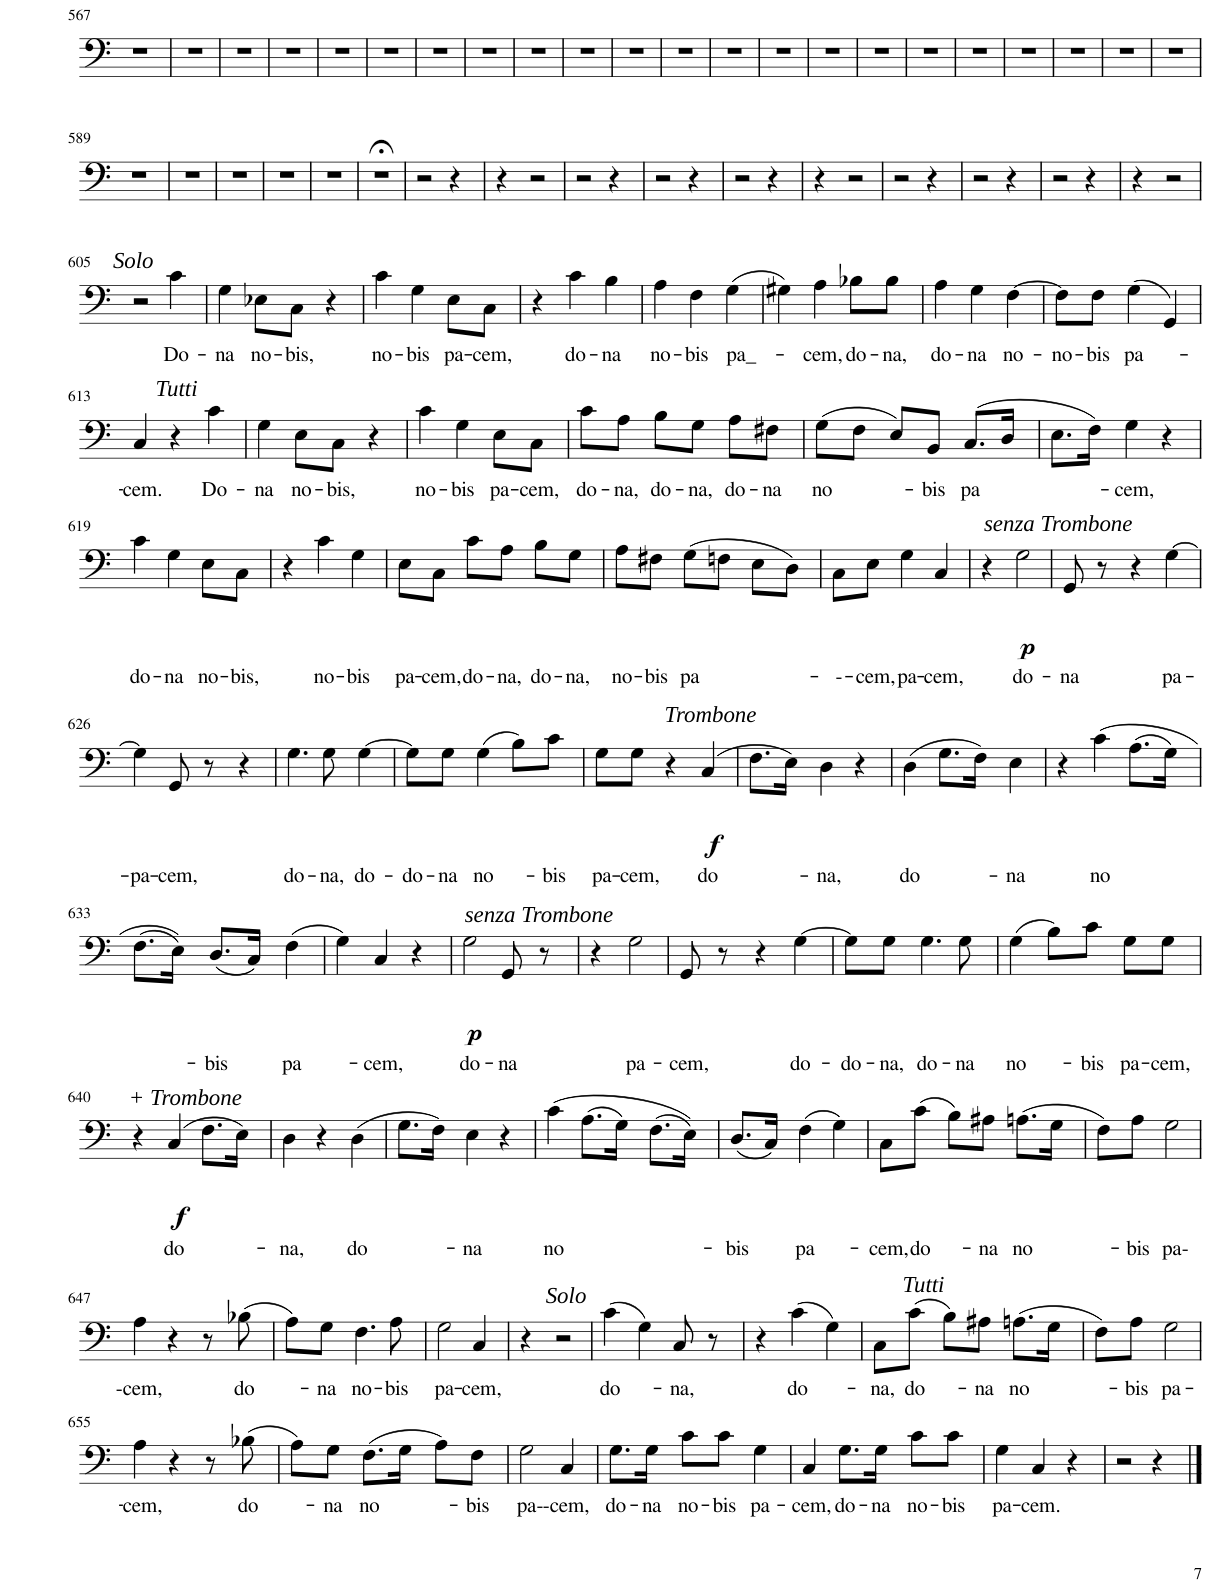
**kern	**text	**dynam
*part1	*part1	*part1
*staff1	*staff1	*staff1
*I"Baß + Pos.	*	*
!!LO:PB:g=z
*clefF4	*	*
*k[]	*	*
*M3/4	*	*
=567	=567	=567
2.r	.	.
=568	=568	=568
2.r	.	.
=569	=569	=569
2.r	.	.
=570	=570	=570
2.r	.	.
=571	=571	=571
2.r	.	.
=572	=572	=572
2.r	.	.
=573	=573	=573
2.r	.	.
=574	=574	=574
2.r	.	.
=575	=575	=575
2.r	.	.
=576	=576	=576
2.r	.	.
=577	=577	=577
2.r	.	.
=578	=578	=578
2.r	.	.
=579	=579	=579
2.r	.	.
=580	=580	=580
2.r	.	.
=581	=581	=581
2.r	.	.
=582	=582	=582
2.r	.	.
=583	=583	=583
2.r	.	.
=584	=584	=584
2.r	.	.
=585	=585	=585
2.r	.	.
=586	=586	=586
2.r	.	.
=587	=587	=587
2.r	.	.
=588	=588	=588
2.r	.	.
!!LO:LB:g=z
=589	=589	=589
2.r	.	.
=590	=590	=590
2.r	.	.
=591	=591	=591
2.r	.	.
=592	=592	=592
2.r	.	.
=593	=593	=593
2.r	.	.
=594	=594	=594
2.r;<	.	.
=595	=595	=595
2r	.	.
4r	.	.
=596	=596	=596
4r	.	.
2r	.	.
=597	=597	=597
2r	.	.
4r	.	.
=598	=598	=598
2r	.	.
4r	.	.
=599	=599	=599
2r	.	.
4r	.	.
=600	=600	=600
4r	.	.
2r	.	.
=601	=601	=601
2r	.	.
4r	.	.
=602	=602	=602
2r	.	.
4r	.	.
=603	=603	=603
2r	.	.
4r	.	.
=604	=604	=604
4r	.	.
2r	.	.
!!LO:LB:g=z
=605	=605	=605
2r	.	.
!LO:TX:a:i:t=Solo	!	!
!	!LO:LY:b	!
4c\	Do-	.
=606	=606	=606
!	!LO:LY:b	!
4G\	na	.
!	!LO:LY:b	!
8E-X\L	no-	.
!	!LO:LY:b	!
8C\J	bis,	.
4r	.	.
=607	=607	=607
!	!LO:LY:b	!
4c\	no-	.
!	!LO:LY:b	!
4G\	bis	.
!	!LO:LY:b	!
8E\L	pa-	.
!	!LO:LY:b	!
8C\J	cem,	.
=608	=608	=608
4r	.	.
!	!LO:LY:b	!
4c\	do-	.
!	!LO:LY:b	!
4B\	na	.
=609	=609	=609
!	!LO:LY:b	!
4A\	no-	.
!	!LO:LY:b	!
4F\	bis	.
!	!LO:LY:b	!
(4G\	pa_-	.
=610	=610	=610
4G#X\)	.	.
!	!LO:LY:b	!
4A\	cem,	.
!	!LO:LY:b	!
8B-X\L	do-	.
!	!LO:LY:b	!
8B-\J	na,	.
=611	=611	=611
!	!LO:LY:b	!
4A\	do-	.
!	!LO:LY:b	!
4G\	na	.
!	!LO:LY:b	!
[4F\	no-	.
=612	=612	=612
!	!LO:LY:b	!
8F\L]	no-	.
!	!LO:LY:b	!
8F\J	bis	.
!	!LO:LY:b	!
(4G\	pa	.
4GG/)	.	.
!!LO:LB:g=z
=613	=613	=613
!	!LO:LY:b	!
4C/	cem.	.
4r	.	.
!LO:TX:a:i:t=Tutti	!	!
!	!LO:LY:b	!
4c\	Do-	.
=614	=614	=614
!	!LO:LY:b	!
4G\	na	.
!	!LO:LY:b	!
8E\L	no-	.
!	!LO:LY:b	!
8C\J	bis,	.
4r	.	.
=615	=615	=615
!	!LO:LY:b	!
4c\	no-	.
!	!LO:LY:b	!
4G\	bis	.
!	!LO:LY:b	!
8E\L	pa-	.
!	!LO:LY:b	!
8C\J	cem,	.
=616	=616	=616
!	!LO:LY:b	!
8c\L	do-	.
!	!LO:LY:b	!
8A\J	na,	.
!	!LO:LY:b	!
8B\L	do-	.
!	!LO:LY:b	!
8G\J	na,	.
!	!LO:LY:b	!
8A\L	do-	.
!	!LO:LY:b	!
8F#X\J	na	.
=617	=617	=617
!	!LO:LY:b	!
(8G\L	no	.
8F\J	.	.
8E/L)	.	.
!	!LO:LY:b	!
8BB/J	bis	.
!	!LO:LY:b	!
(8.C/L	pa	.
16D/Jk	.	.
=618	=618	=618
8.E\L	.	.
16F\Jk)	.	.
!	!LO:LY:b	!
4G\	cem,	.
4r	.	.
!!LO:LB:g=z
=619	=619	=619
!	!LO:LY:b	!
4c\	do-	.
!	!LO:LY:b	!
4G\	na	.
!	!LO:LY:b	!
8E\L	no-	.
!	!LO:LY:b	!
8C\J	bis,	.
=620	=620	=620
4r	.	.
!	!LO:LY:b	!
4c\	no-	.
!	!LO:LY:b	!
4G\	bis	.
=621	=621	=621
!	!LO:LY:b	!
8E\L	pa-	.
!	!LO:LY:b	!
8C\J	cem,	.
!	!LO:LY:b	!
8c\L	do-	.
!	!LO:LY:b	!
8A\J	na,	.
!	!LO:LY:b	!
8B\L	do-	.
!	!LO:LY:b	!
8G\J	na,	.
=622	=622	=622
!	!LO:LY:b	!
8A\L	no-	.
!	!LO:LY:b	!
8F#X\J	bis	.
!	!LO:LY:b	!
(8G\L	pa	.
8Fn\J	.	.
8E\L	.	.
8D\J)	.	.
=623	=623	=623
!	!LO:LY:b	!
8C\L	--	.
!	!LO:LY:b	!
8E\J	cem,	.
!	!LO:LY:b	!
4G\	pa-	.
!	!LO:LY:b	!
4C/	cem,	.
=624	=624	=624
4r	.	.
!LO:TX:a:i:t=senza Trombone	!	!
!	!LO:LY:b	!LO:DY:b
2G\	do-	p
=625	=625	=625
!	!LO:LY:b	!
8GG/	na	.
8r	.	.
4r	.	.
!	!LO:LY:b	!
[4G\	pa-	.
!!LO:LB:g=z
=626	=626	=626
!	!LO:LY:b	!
4G\]	pa-	.
!	!LO:LY:b	!
8GG/	cem,	.
8r	.	.
4r	.	.
=627	=627	=627
!	!LO:LY:b	!
4.G\	do-	.
!	!LO:LY:b	!
8G\	na,	.
!	!LO:LY:b	!
[4G\	do-	.
=628	=628	=628
!	!LO:LY:b	!
8G\L]	do-	.
!	!LO:LY:b	!
8G\J	na	.
!	!LO:LY:b	!
(4G\	no	.
8B\L)	.	.
!	!LO:LY:b	!
8c\J	bis	.
=629	=629	=629
!	!LO:LY:b	!
8G\L	pa-	.
!	!LO:LY:b	!
8G\J	cem,	.
4r	.	.
!LO:TX:a:i:t=Trombone	!	!
!	!LO:LY:b	!LO:DY:b
(4C/	do	f
=630	=630	=630
8.F\L	.	.
16E\Jk)	.	.
!	!LO:LY:b	!
4D\	na,	.
4r	.	.
=631	=631	=631
!	!LO:LY:b	!
(4D\	do	.
8.G\L	.	.
16F\Jk)	.	.
!	!LO:LY:b	!
4E\	na	.
=632	=632	=632
4r	.	.
!	!LO:LY:b	!
(4c\	no	.
(8.A\L	.	.
16G\Jk)	.	.
!!LO:LB:g=z
=633	=633	=633
(8.F\L	.	.
16E\Jk))	.	.
!	!LO:LY:b	!
(8.D/L	bis	.
16C/Jk)	.	.
!	!LO:LY:b	!
(4F\	pa	.
=634	=634	=634
4G\)	.	.
!	!LO:LY:b	!
4C/	cem,	.
4r	.	.
=635	=635	=635
!LO:TX:a:i:t=senza Trombone	!	!
!	!LO:LY:b	!LO:DY:b
2G\	do-	p
!	!LO:LY:b	!
8GG/	na	.
8r	.	.
=636	=636	=636
4r	.	.
!	!LO:LY:b	!
2G\	pa-	.
=637	=637	=637
!	!LO:LY:b	!
8GG/	cem,	.
8r	.	.
4r	.	.
!	!LO:LY:b	!
[4G\	do-	.
=638	=638	=638
!	!LO:LY:b	!
8G\L]	do-	.
!	!LO:LY:b	!
8G\J	na,	.
!	!LO:LY:b	!
4.G\	do-	.
!	!LO:LY:b	!
8G\	na	.
=639	=639	=639
!	!LO:LY:b	!
(4G\	no	.
8B\L)	.	.
!	!LO:LY:b	!
8c\J	bis	.
!	!LO:LY:b	!
8G\L	pa-	.
!	!LO:LY:b	!
8G\J	cem,	.
!!LO:LB:g=z
=640	=640	=640
4r	.	.
!LO:TX:a:i:t=+ Trombone	!	!
!	!LO:LY:b	!LO:DY:b
(4C/	do	f
8.F\L	.	.
16E\Jk)	.	.
=641	=641	=641
!	!LO:LY:b	!
4D\	na,	.
4r	.	.
!	!LO:LY:b	!
(4D\	do	.
=642	=642	=642
8.G\L	.	.
16F\Jk)	.	.
!	!LO:LY:b	!
4E\	na	.
4r	.	.
=643	=643	=643
!	!LO:LY:b	!
(4c\	no	.
(8.A\L	.	.
16G\Jk)	.	.
(8.F\L	.	.
16E\Jk))	.	.
=644	=644	=644
!	!LO:LY:b	!
(8.D/L	bis	.
16C/Jk)	.	.
!	!LO:LY:b	!
(4F\	pa	.
4G\)	.	.
=645	=645	=645
!	!LO:LY:b	!
8C\L	cem,	.
!	!LO:LY:b	!
(8c\J	do	.
8B\L)	.	.
!	!LO:LY:b	!
8A#X\J	na	.
!	!LO:LY:b	!
(8.An\L	no	.
16G\Jk	.	.
=646	=646	=646
8F\L)	.	.
!	!LO:LY:b	!
8A\J	bis	.
!	!LO:LY:b	!
2G\	pa-	.
!!LO:LB:g=z
=647	=647	=647
!	!LO:LY:b	!
4A\	-cem,	.
4r	.	.
8r	.	.
!	!LO:LY:b	!
(8B-X\	do	.
=648	=648	=648
8A\L)	.	.
!	!LO:LY:b	!
8G\J	na	.
!	!LO:LY:b	!
4.F\	no-	.
!	!LO:LY:b	!
8A\	bis	.
=649	=649	=649
!	!LO:LY:b	!
2G\	pa-	.
!	!LO:LY:b	!
4C/	cem,	.
=650	=650	=650
4r	.	.
2r	.	.
=651	=651	=651
!LO:TX:a:i:t=Solo	!	!
!	!LO:LY:b	!
(4c\	do	.
4G\)	.	.
!	!LO:LY:b	!
8C/	na,	.
8r	.	.
=652	=652	=652
4r	.	.
!	!LO:LY:b	!
(4c\	do	.
4G\)	.	.
=653	=653	=653
!	!LO:LY:b	!
8C\L	na,	.
!LO:TX:a:i:t=Tutti	!	!
!	!LO:LY:b	!
(8c\J	do	.
8B\L)	.	.
!	!LO:LY:b	!
8A#X\J	na	.
!	!LO:LY:b	!
(8.An\L	no	.
16G\Jk	.	.
=654	=654	=654
8F\L)	.	.
!	!LO:LY:b	!
8A\J	bis	.
!	!LO:LY:b	!
2G\	pa-	.
!!LO:LB:g=z
=655	=655	=655
!	!LO:LY:b	!
4A\	cem,	.
4r	.	.
8r	.	.
!	!LO:LY:b	!
(8B-X\	do	.
=656	=656	=656
8A\L)	.	.
!	!LO:LY:b	!
8G\J	na	.
!	!LO:LY:b	!
(8.F\L	no	.
16G\Jk	.	.
8A\L)	.	.
!	!LO:LY:b	!
8F\J	bis	.
=657	=657	=657
!	!LO:LY:b	!
2G\	pa-	.
!	!LO:LY:b	!
4C/	-cem,	.
=658	=658	=658
!	!LO:LY:b	!
8.G\L	do-	.
!	!LO:LY:b	!
16G\Jk	na	.
!	!LO:LY:b	!
8c\L	no-	.
!	!LO:LY:b	!
8c\J	bis	.
!	!LO:LY:b	!
4G\	pa-	.
=659	=659	=659
!	!LO:LY:b	!
4C/	cem,	.
!	!LO:LY:b	!
8.G\L	do-	.
!	!LO:LY:b	!
16G\Jk	na	.
!	!LO:LY:b	!
8c\L	no-	.
!	!LO:LY:b	!
8c\J	bis	.
=660	=660	=660
!	!LO:LY:b	!
4G\	pa-	.
!	!LO:LY:b	!
4C/	cem.	.
4r	.	.
=661	=661	=661
2r	.	.
4r	.	.
==	==	==
*-	*-	*-
